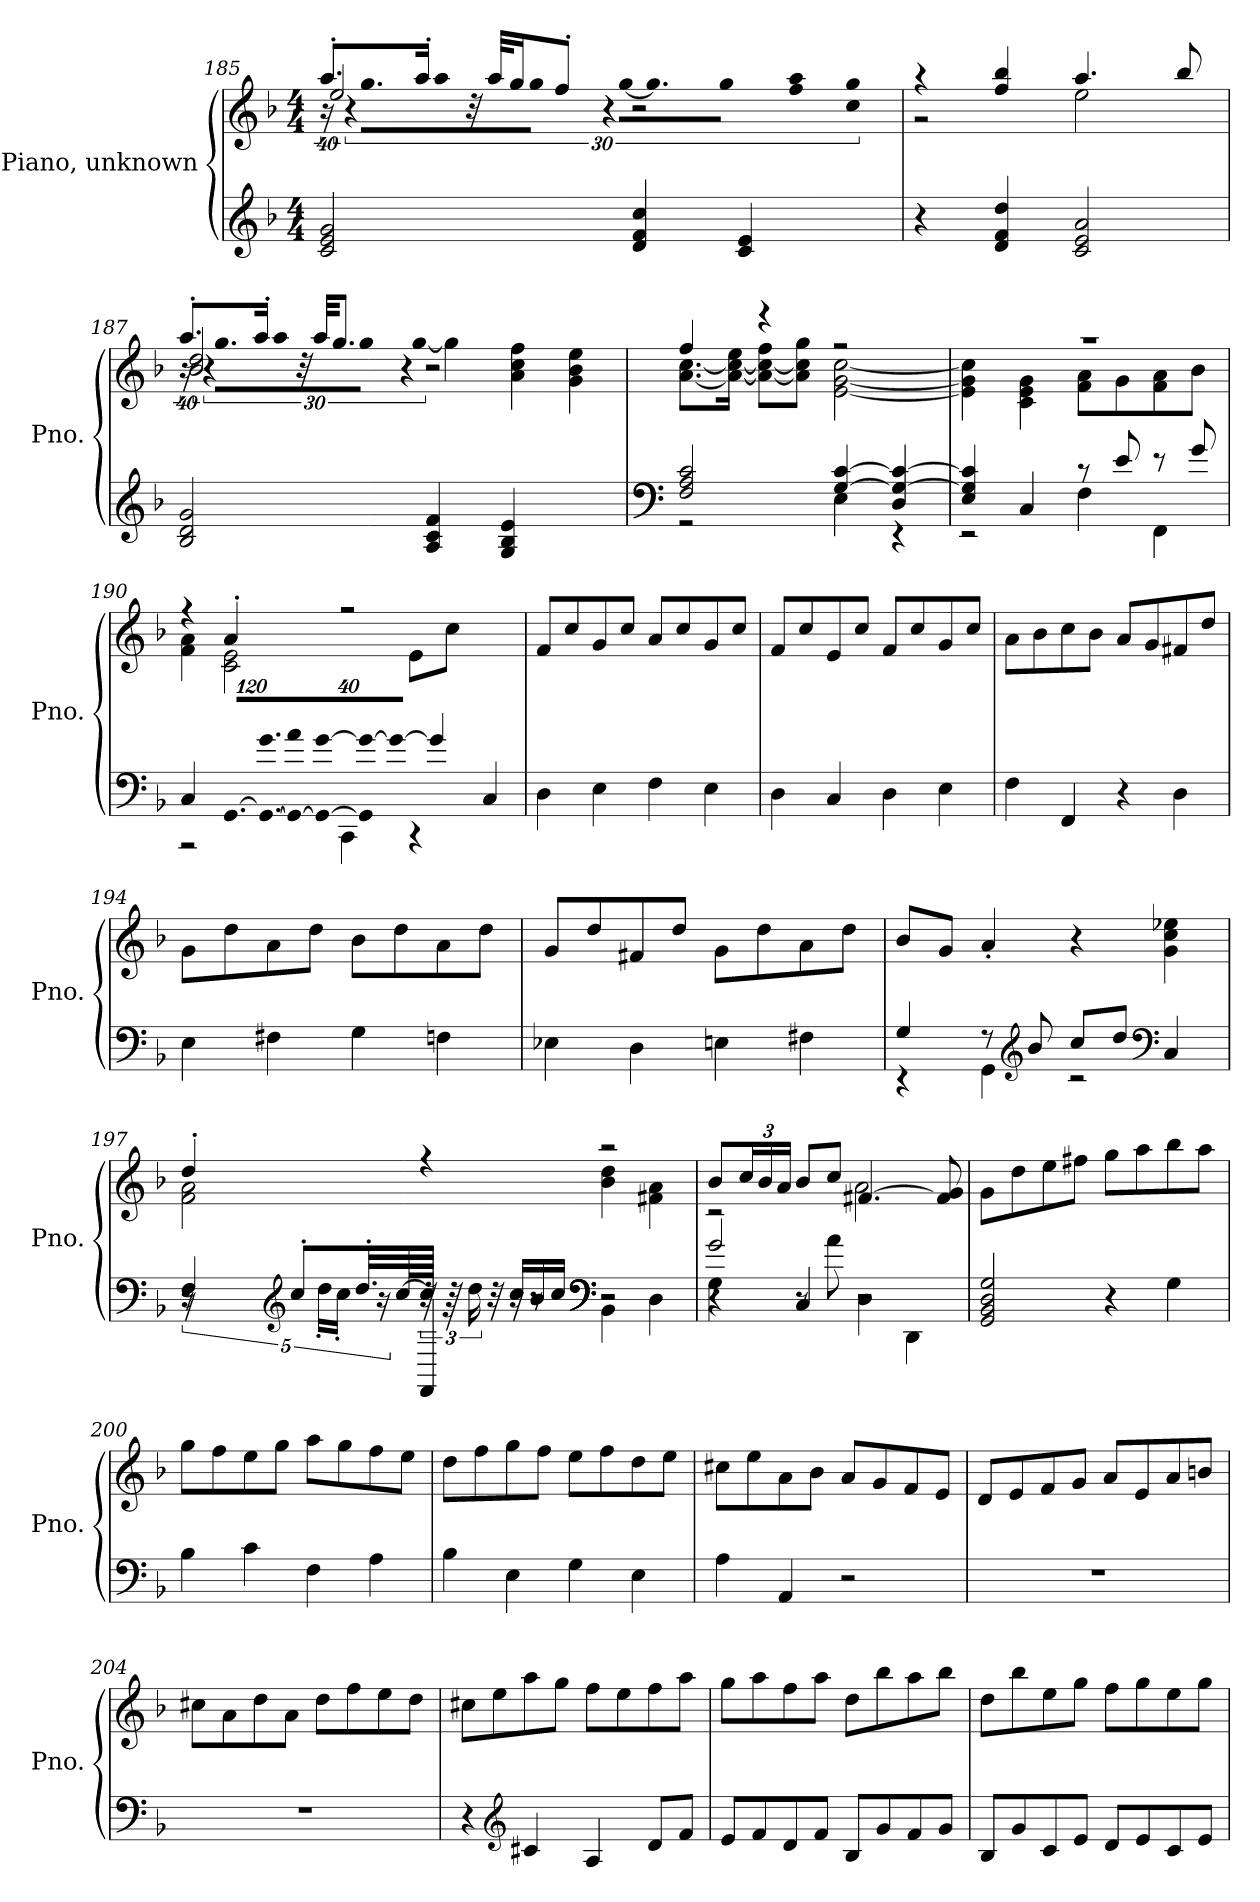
**kern	**kern
*part1	*part1
*staff2	*staff1
*I"Piano, unknown	*
*I'Pno.	*
*clefG2	*clefG2
*k[b-]	*k[b-]
*M4/4	*M4/4
=185	=185
*	*^
!	!	!LO:N:vis=32
*	*	*^
2c/ 2e/ 2g/	8.aa'/L	640%23r	2ee/
!	!	!LO:N:vis=64	!
.	.	960%17r	.
!	!	!LO:N:vis=32.	!
.	.	1920%103gg\LLL	.
!	!	!LO:N:vis=32	!
.	.	640%23aa\J	.
!	!	!LO:N:vis=16	!
.	.	1920%137gg\JJ	.
.	16aa'/Jk	.	.
!	!	!LO:N:vis=64	!
.	.	960%17r	.
!	!	!LO:N:vis=64	!
.	.	[960%17gg\KKKL	.
.	32r	8.gg\]	.
.	32aa/KLL	.	.
.	16gg/J	.	.
.	8ff'/J	.	.
.	.	16gg\Jk	.
4d/ 4f/ 4cc/	2r	4ff\ 4aa\	2r
4c/ 4e/	.	4cc\ 4gg\	.
*	*	*v	*v
!!LO:LB:g=z
=186	=186	=186
4r	4r	2r
4d/ 4f/ 4dd/	4ff/ 4bb-/	.
2c/ 2e/ 2a/	4.aa/	2ee\
.	8bb-/	.
=187	=187	=187
!	!	!LO:N:vis=32
*	*	*^
2B-/ 2d/ 2g/	8.aa'/L	640%23r	2b-/ 2dd/
!	!	!LO:N:vis=64	!
.	.	960%17r	.
!	!	!LO:N:vis=32.	!
.	.	1920%103gg\LLL	.
!	!	!LO:N:vis=32	!
.	.	640%23aa\J	.
!	!	!LO:N:vis=16	!
.	.	1920%137gg\JJ	.
.	16aa'/Jk	.	.
!	!	!LO:N:vis=64	!
.	.	960%17r	.
!	!	!LO:N:vis=64	!
.	.	[960%17gg\	.
.	32r	4gg\]	.
.	32aa/KKL	.	.
.	8.gg/J	.	.
4A/ 4c/ 4f/	2r	4a\ 4cc\ 4ff\	2r
4G/ 4B-/ 4e/	.	4g\ 4b-\ 4ee\	.
*	*v	*v	*v
=188	=188
*clefF4	*
*^	*^
2F/ 2A/ 2c/	2r	4ff/	[8.a\ [8.cc\L
.	.	.	16a\_ 16cc\_ 16ee\Jk
.	.	4r	8a\_ 8cc\_ 8ff\L
.	.	.	8a\] 8cc\] 8gg\J
[4G/ [4c/	4E\	2r	[2e\ [2g\ [2cc\
4D/ 4G/_ 4c/_	4r	.	.
=189	=189	=189	=189
4E/ 4G/] 4c/]	2r	1r	4e\] 4g\] 4cc\]
4C/	.	.	4c\ 4e\ 4g\
8r	4F\	.	8f\ 8a\L
8e/	.	.	8g\
8r	4FF\	.	8f\ 8a\
8g/	.	.	8b-\J
!!LO:LB:g=z	!!
=190	=190	=190	=190
4C/	2r	4r	4f\ 4a\
*Xbrackettup	*	*	*
!LO:N:vis=32.	!	!	!
[1920%103GG/LLL	.	4a'/	2c\ 2e\
!LO:N:vis=32.	!	!	!
1920%103GG/_ 1920%103g/	.	.	.
!LO:N:vis=32	!	!	!
640%23GG/_ 640%23a/J	.	.	.
!LO:N:vis=16	!	!	!
1920%137GG/_ [1920%137g/	.	.	.
!LO:N:vis=64	!	!	!
960%17GG/] 960%17g/_LL	.	.	.
!LO:N:vis=64	!	!	!
960%17g/JJJJ_	.	.	.
4g/]	4CC\	2r	.
4C/	4r	.	8e\L
.	.	.	8cc\J
*v	*v	*	*
*	*v	*v
=191	=191
4D\	8f/L
.	8cc/
4E\	8g/
.	8cc/J
4F\	8a/L
.	8cc/
4E\	8g/
.	8cc/J
=192	=192
4D\	8f/L
.	8cc/
4C/	8e/
.	8cc/J
4D\	8f/L
.	8cc/
4E\	8g/
.	8cc/J
=193	=193
4F\	8a\L
.	8b-\
4FF/	8cc\
.	8b-\J
4r	8a/L
.	8g/
4D\	8f#X/
.	8dd/J
!!LO:LB:g=z
=194	=194
4E\	8g\L
.	8dd\
4F#X\	8a\
.	8dd\J
4G\	8b-\L
.	8dd\
4Fn\	8a\
.	8dd\J
=195	=195
4E-X\	8g/L
.	8dd/
4D\	8f#X/
.	8dd/J
4En\	8g\L
.	8dd\
4F#X\	8a\
.	8dd\J
=196	=196
*^	*
4G/	4r	8b-/L
.	.	8g/J
8r	4GG\	4a'/
*clefG2	*	*
8b-/	.	.
8cc/L	2r	4r
8dd/J	.	.
*clefF4	*	*
4C/	.	4g\ 4cc\ 4ee-X\
!!LO:LB:g=z
=197	=197	=197
*	*brackettup	*
*	*^	*^
16r	10r	4F/	4dd'/	2f\ 2a\
*clefG2	*	*	*	*
8cc'/L	.	.	.	.
.	20dd'\LL	.	.	.
.	20cc'\JJ	.	.	.
32.dd'/LL	.	.	.	.
.	20r	.	.	.
[64cc/L	.	.	.	.
64cc/JJJJ]	48r	4FF/	4r	.
64r	.	.	.	.
.	24dd\	.	.	.
32r	.	.	.	.
16cc/LL	16r	.	.	.
16b-/	8r	.	.	.
16cc/JJ	.	.	.	.
*clefF4	*	*	*	*
2r	4BB-\	2r	2r	4b-\ 4dd\
.	4D\	.	.	4f#X\ 4a\
=198	=198	=198	=198	=198
2g/	4G\	4r	8b-/L	2r
*	*	*	*Xbrackettup	*
.	.	.	24cc/L	.
.	.	.	24b-/	.
.	.	.	24a/JJ	.
.	8r	4C/	8b-/L	.
.	8a\	.	8cc/J	.
2r	4D\	2r	[4.f#X/	2a\
.	4DD\	.	.	.
.	.	.	8f#/] 8g/	.
*v	*v	*v	*	*
*	*v	*v
=199	=199
2GG/ 2BB-/ 2D/ 2G/	8g\L
.	8dd\
.	8ee\
.	8ff#X\J
4r	8gg\L
.	8aa\
4G\	8bb-\
.	8aa\J
!!LO:LB:g=z
=200	=200
4B-\	8gg\L
.	8ff\
4c\	8ee\
.	8gg\J
4F\	8aa\L
.	8gg\
4A\	8ff\
.	8ee\J
=201	=201
4B-\	8dd\L
.	8ff\
4E\	8gg\
.	8ff\J
4G\	8ee\L
.	8ff\
4E\	8dd\
.	8ee\J
=202	=202
4A\	8cc#X\L
.	8ee\
4AA/	8a\
.	8b-\J
2r	8a/L
.	8g/
.	8f/
.	8e/J
=203	=203
1r	8d/L
.	8e/
.	8f/
.	8g/J
.	8a/L
.	8e/
.	8a/
.	8bn/J
=204	=204
1r	8cc#X\L
.	8a\
.	8dd\
.	8a\J
.	8dd\L
.	8ff\
.	8ee\
.	8dd\J
!!LO:PB:g=z
=205	=205
4r	8cc#X\L
.	8ee\
*clefG2	*
4c#X/	8aa\
.	8gg\J
4A/	8ff\L
.	8ee\
8d/L	8ff\
8f/J	8aa\J
=206	=206
8e/L	8gg\L
8f/	8aa\
8d/	8ff\
8f/J	8aa\J
8B-/L	8dd\L
8g/	8bb-\
8f/	8aa\
8g/J	8bb-\J
=207	=207
8B-/L	8dd\L
8g/	8bb-\
8c/	8ee\
8e/J	8gg\J
8d/L	8ff\L
8e/	8gg\
8c/	8ee\
8e/J	8gg\J
=	=
*-	*-
